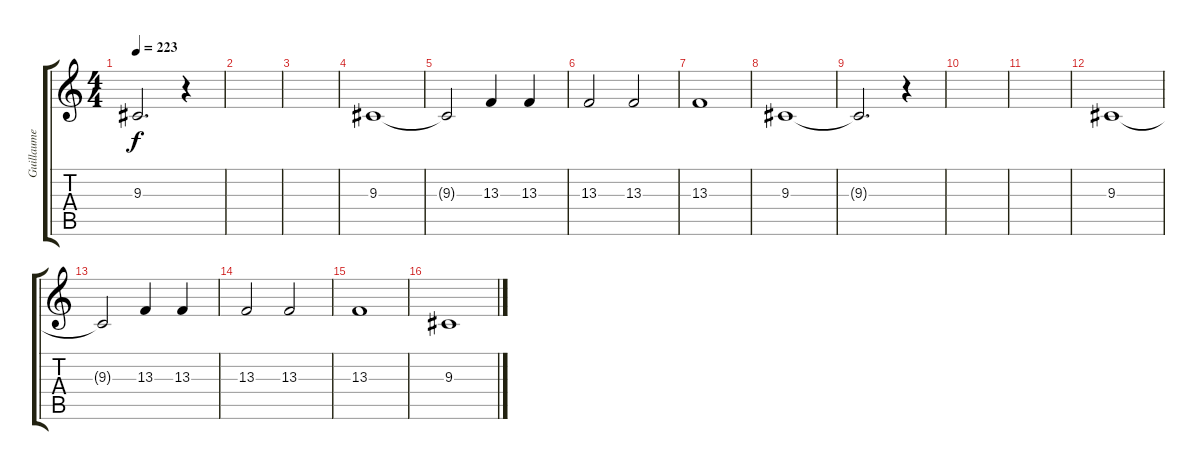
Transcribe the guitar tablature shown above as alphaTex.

\track ("Guillaume Background" "Guillaume ") {instrument tenorsax}
\staff {score tabs}
\tuning (Db4 Ab3 E3 B2 Gb2 B1) {hide}
\ts (4 4)
\tempo 223
\clef g2
\ks c
9.3{t}.2{d dy f} r.4 |
|
|
9.3.1 |
9.3{t}.2 13.3.4 13.3.4 |
13.3.2 13.3.2 |
13.3.1 |
9.3.1 |
9.3{t}.2{d} r.4 |
|
|
9.3.1 |
9.3{t}.2 13.3.4 13.3.4 |
13.3.2 13.3.2 |
13.3.1 |
9.3.1
